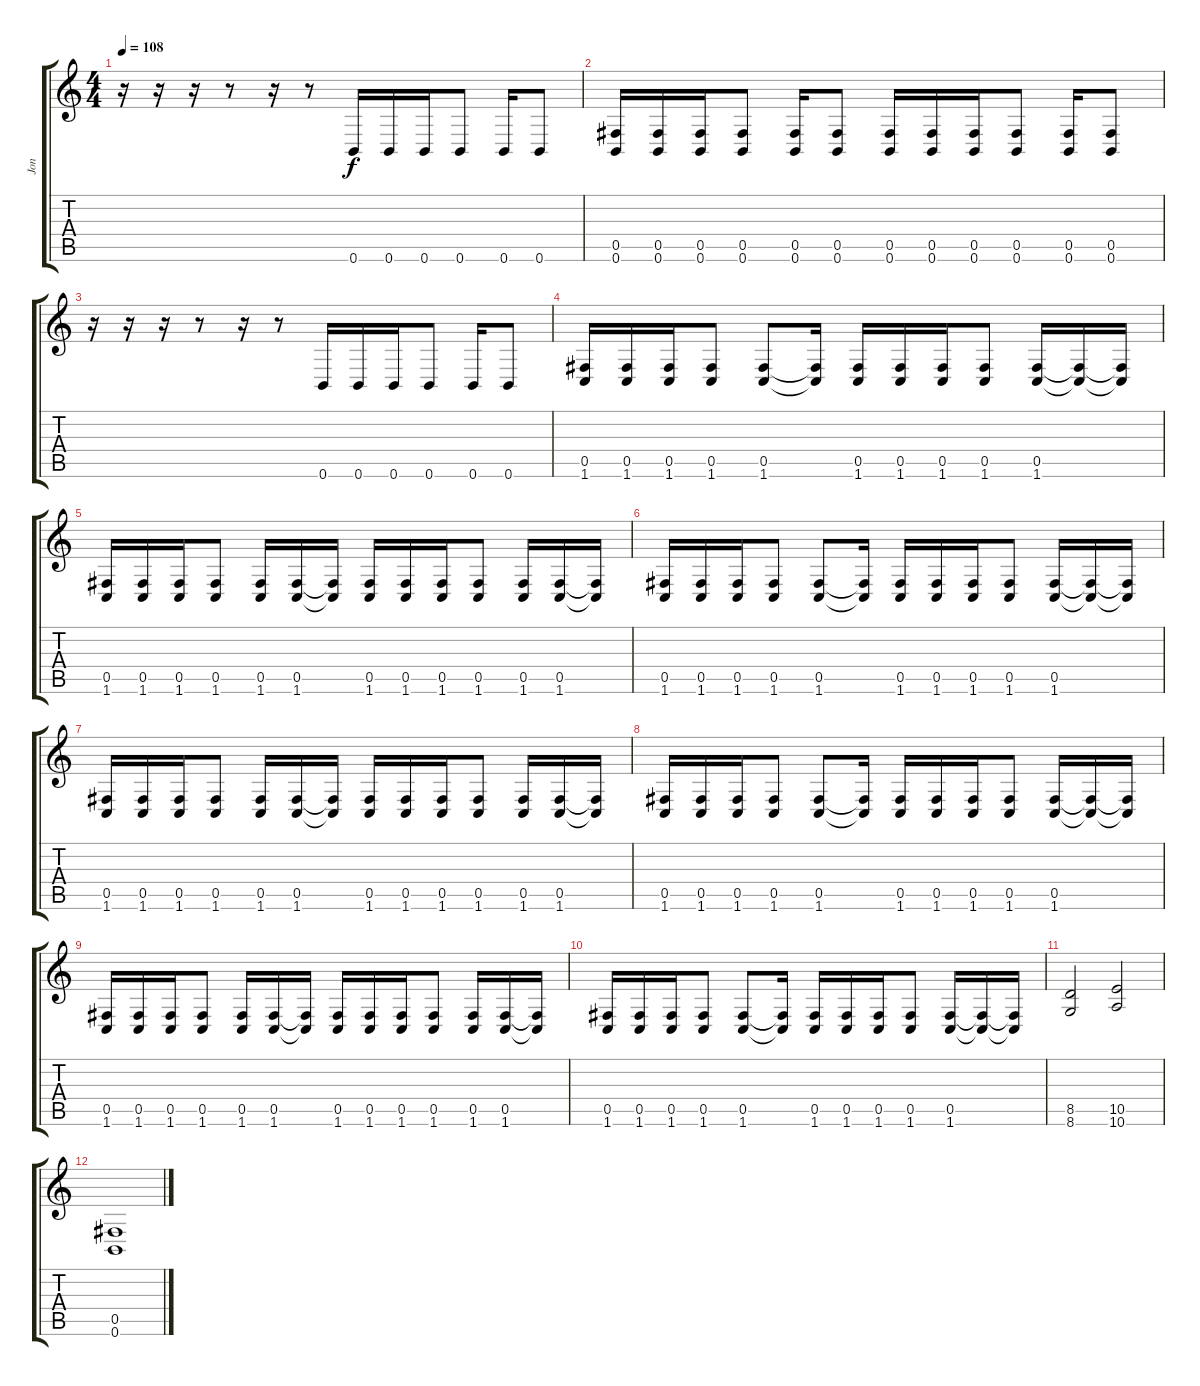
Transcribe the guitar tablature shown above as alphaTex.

\track ("Jon" "Jon") {instrument distortionguitar}
\staff {score tabs}
\tuning (Db4 Ab3 E3 B2 Gb2 B1) {hide}
\ts (4 4)
\tempo 108
\clef g2
\ks c
r.16{dy f} r.16 r.16 r.8 r.16 r.8 0.6.16 0.6.16 0.6.16 0.6.8 0.6.16 0.6.8 |
(0.5 0.6).16 (0.5 0.6).16 (0.5 0.6).16 (0.5 0.6).8 (0.5 0.6).16 (0.5 0.6).8 (0.5 0.6).16 (0.5 0.6).16 (0.5 0.6).16 (0.5 0.6).8 (0.5 0.6).16 (0.5 0.6).8 |
r.16 r.16 r.16 r.8 r.16 r.8 0.6.16 0.6.16 0.6.16 0.6.8 0.6.16 0.6.8 |
(0.5 1.6).16 (0.5 1.6).16 (0.5 1.6).16 (0.5 1.6).8 (0.5 1.6).8 (0.5{t} 1.6{t}).16 (0.5 1.6).16 (0.5 1.6).16 (0.5 1.6).16 (0.5 1.6).8 (0.5 1.6).16 (0.5{t} 1.6{t}).16 (0.5{t} 1.6{t}).16 |
(0.5 1.6).16 (0.5 1.6).16 (0.5 1.6).16 (0.5 1.6).8 (0.5 1.6).16 (0.5 1.6).16 (0.5{t} 1.6{t}).16 (0.5 1.6).16 (0.5 1.6).16 (0.5 1.6).16 (0.5 1.6).8 (0.5 1.6).16 (0.5 1.6).16 (0.5{t} 1.6{t}).16 |
(0.5 1.6).16 (0.5 1.6).16 (0.5 1.6).16 (0.5 1.6).8 (0.5 1.6).8 (0.5{t} 1.6{t}).16 (0.5 1.6).16 (0.5 1.6).16 (0.5 1.6).16 (0.5 1.6).8 (0.5 1.6).16 (0.5{t} 1.6{t}).16 (0.5{t} 1.6{t}).16 |
(0.5 1.6).16 (0.5 1.6).16 (0.5 1.6).16 (0.5 1.6).8 (0.5 1.6).16 (0.5 1.6).16 (0.5{t} 1.6{t}).16 (0.5 1.6).16 (0.5 1.6).16 (0.5 1.6).16 (0.5 1.6).8 (0.5 1.6).16 (0.5 1.6).16 (0.5{t} 1.6{t}).16 |
(0.5 1.6).16 (0.5 1.6).16 (0.5 1.6).16 (0.5 1.6).8 (0.5 1.6).8 (0.5{t} 1.6{t}).16 (0.5 1.6).16 (0.5 1.6).16 (0.5 1.6).16 (0.5 1.6).8 (0.5 1.6).16 (0.5{t} 1.6{t}).16 (0.5{t} 1.6{t}).16 |
(0.5 1.6).16 (0.5 1.6).16 (0.5 1.6).16 (0.5 1.6).8 (0.5 1.6).16 (0.5 1.6).16 (0.5{t} 1.6{t}).16 (0.5 1.6).16 (0.5 1.6).16 (0.5 1.6).16 (0.5 1.6).8 (0.5 1.6).16 (0.5 1.6).16 (0.5{t} 1.6{t}).16 |
(0.5 1.6).16 (0.5 1.6).16 (0.5 1.6).16 (0.5 1.6).8 (0.5 1.6).8 (0.5{t} 1.6{t}).16 (0.5 1.6).16 (0.5 1.6).16 (0.5 1.6).16 (0.5 1.6).8 (0.5 1.6).16 (0.5{t} 1.6{t}).16 (0.5{t} 1.6{t}).16 |
(8.5 8.6).2 (10.5 10.6).2 |
(0.5 0.6).1
